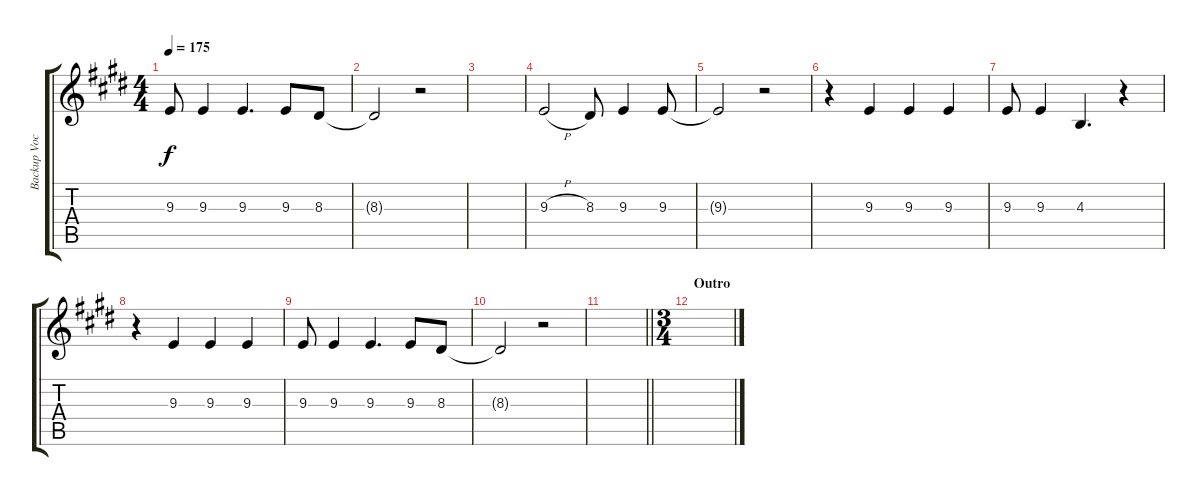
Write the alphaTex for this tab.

\track ("Backup Vocals/2nd Piano" "Backup Voc") {instrument lead2sawtooth}
\staff {score tabs}
\tuning (E4 B3 G3 D3 A2 E2) {hide}
\ts (4 4)
\tempo 175
\clef g2
\ks e
9.3.8{dy f} 9.3.4 9.3.4{d} 9.3.8 8.3.8 |
8.3{t}.2 r.2 |
|
9.3{h}.2 8.3.8 9.3.4 9.3.8 |
9.3{t}.2 r.2 |
r.4 9.3.4 9.3.4 9.3.4 |
9.3.8 9.3.4 4.3.4{d} r.4 |
r.4 9.3.4 9.3.4 9.3.4 |
9.3.8 9.3.4 9.3.4{d} 9.3.8 8.3.8 |
8.3{t}.2 r.2 |
\barLineRight lightlight
|
\ts (3 4)
\section ("" "Outro")
